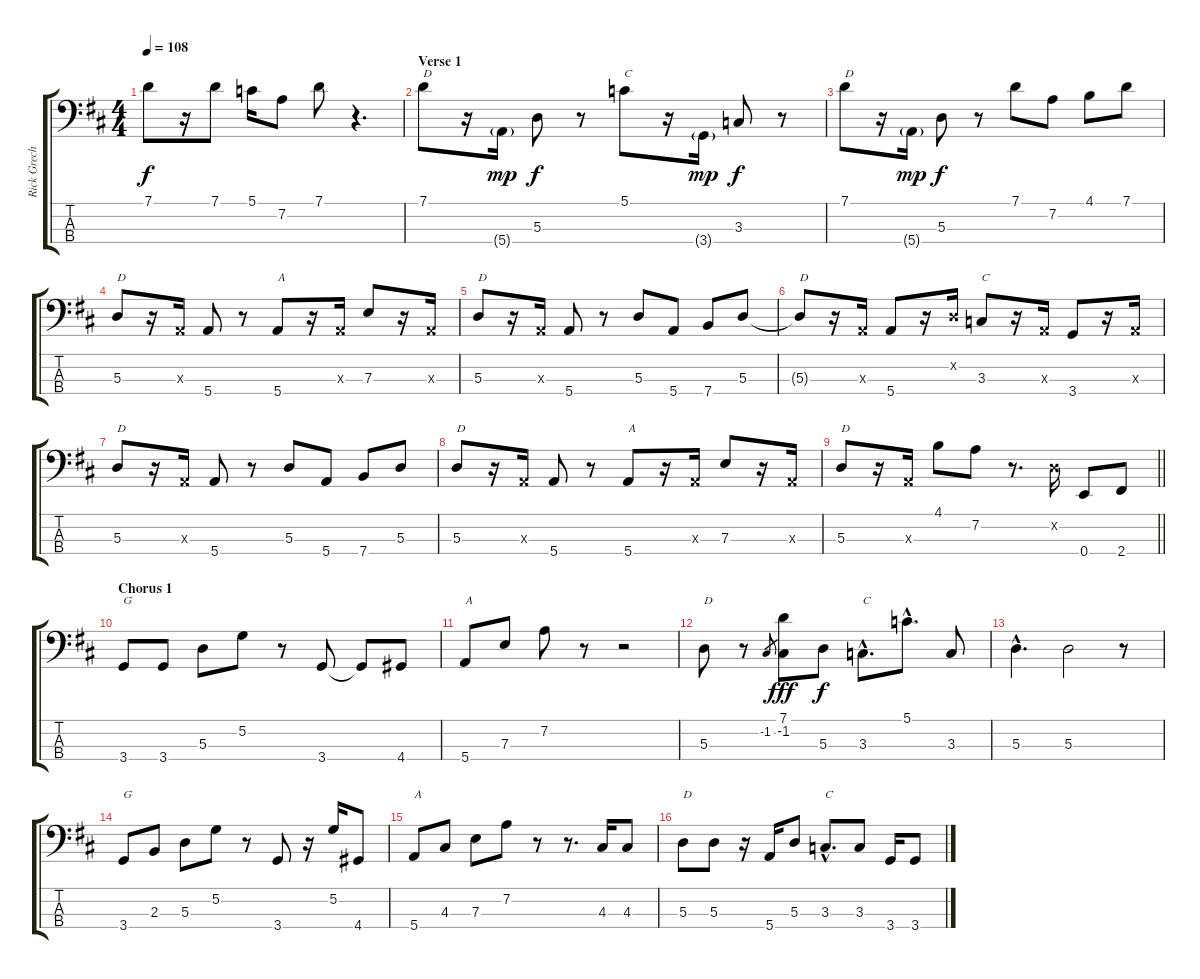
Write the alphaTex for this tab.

\track ("Rick Grech (Bass)" "Rick Grech") {instrument electricbassfinger}
\staff {score tabs}
\tuning (G2 D2 A1 E1) {hide}
\ts (4 4)
\tempo 108
\clef f4
\ks d
7.1.8{dy f} r.16 7.1.8 5.1.16 7.2.8 7.1.8 r.4{d} |
\section ("" "Verse 1")
7.1.8{txt "D"} r.16 5.4{g}.16{dy mp} 5.3.8{dy f} r.8 5.1.8{txt "C"} r.16 3.4{g}.16{dy mp} 3.3.8{dy f} r.8 |
7.1.8{txt "D"} r.16 5.4{g}.16{dy mp} 5.3.8{dy f} r.8 7.1.8 7.2.8 4.1.8 7.1.8 |
5.3.8{txt "D"} r.16 0.3{x}.16 5.4.8 r.8 5.4.8{txt "A"} r.16 0.3{x}.16 7.3.8 r.16 0.3{x}.16 |
5.3.8{txt "D"} r.16 0.3{x}.16 5.4.8 r.8 5.3.8 5.4.8 7.4.8 5.3.8 |
5.3{t}.8{txt "D"} r.16 0.3{x}.16 5.4.8 r.16 0.2{x}.16 3.3.8{txt "C"} r.16 0.3{x}.16 3.4.8 r.16 0.3{x}.16 |
5.3.8{txt "D"} r.16 0.3{x}.16 5.4.8 r.8 5.3.8 5.4.8 7.4.8 5.3.8 |
5.3.8{txt "D"} r.16 0.3{x}.16 5.4.8 r.8 5.4.8{txt "A"} r.16 0.3{x}.16 7.3.8 r.16 0.3{x}.16 |
\barLineRight lightlight
5.3.8{txt "D"} r.16 0.3{x}.16 4.1.8 7.2.8 r.8{d} 0.2{x}.16 0.4.8 2.4.8 |
\section ("" "Chorus 1")
3.4.8{txt "G"} 3.4.8 5.3.8 5.2.8 r.8 3.4.8 3.4{t}.8 4.4.8 |
5.4.8{txt "A"} 7.3.8 7.2.8 r.8 r.2 |
5.3.8{txt "D"} r.8 -1.2.8{gr} (7.1 -1.2).8{dy fff} 5.3.8{dy f} 3.3{hac}.8{d txt "C"} 5.1{hac}.8{d} 3.3.8 |
5.3{hac}.4{d} 5.3.2 r.8 |
3.4.8{txt "G"} 2.3.8 5.3.8 5.2.8 r.8 3.4.8 r.16 5.2.16 4.4.8 |
5.4.8{txt "A"} 4.3.8 7.3.8 7.2.8 r.8 r.8{d} 4.3.16 4.3.8 |
5.3.8{txt "D"} 5.3.8 r.16 5.4.16 5.3.8 3.3{hac}.8{d txt "C"} 3.3.8 3.4.16 3.4.8
